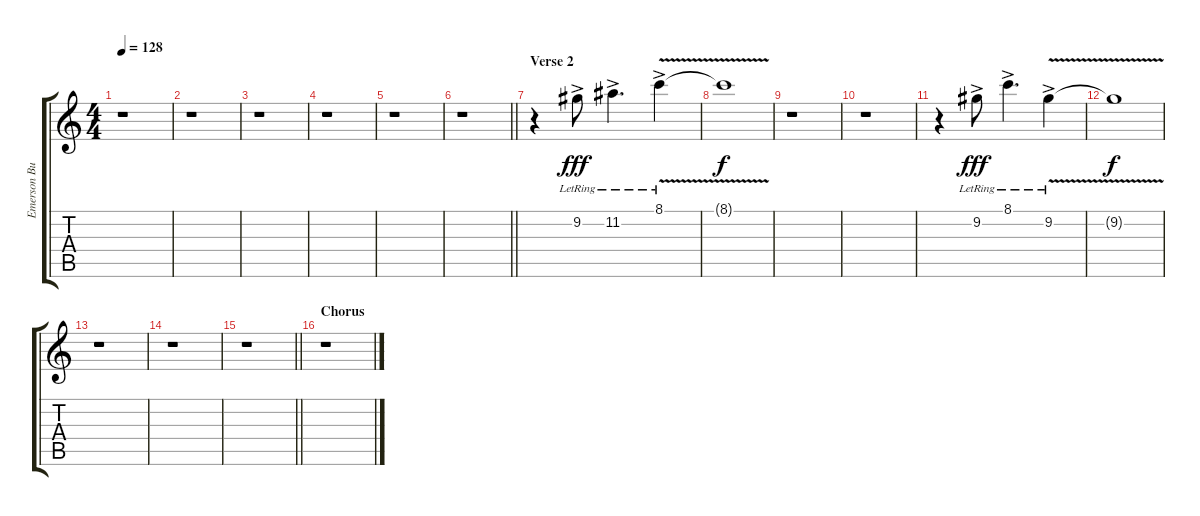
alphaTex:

\track ("Emerson Burton (Keyboard)" "Emerson Bu") {instrument electricguitarclean}
\staff {score tabs}
\tuning (E4 B3 G3 D3 A2 E2) {hide}
\ts (4 4)
\tempo 128
\clef g2
\ks c
r.1{dy f} |
r.1 |
r.1 |
r.1 |
r.1 |
\barLineRight lightlight
r.1 |
\section ("" "Verse 2")
r.4 9.2{ac lr}.8{dy fff} 11.2{ac lr}.4{d} 8.1{v ac lr}.4 |
8.1{t}.1{dy f} |
r.1 |
r.1 |
r.4 9.2{ac lr}.8{dy fff} 8.1{ac lr}.4{d} 9.2{v ac lr}.4 |
9.2{t}.1{dy f} |
r.1 |
r.1 |
\barLineRight lightlight
r.1 |
\section ("" "Chorus")
r.1
